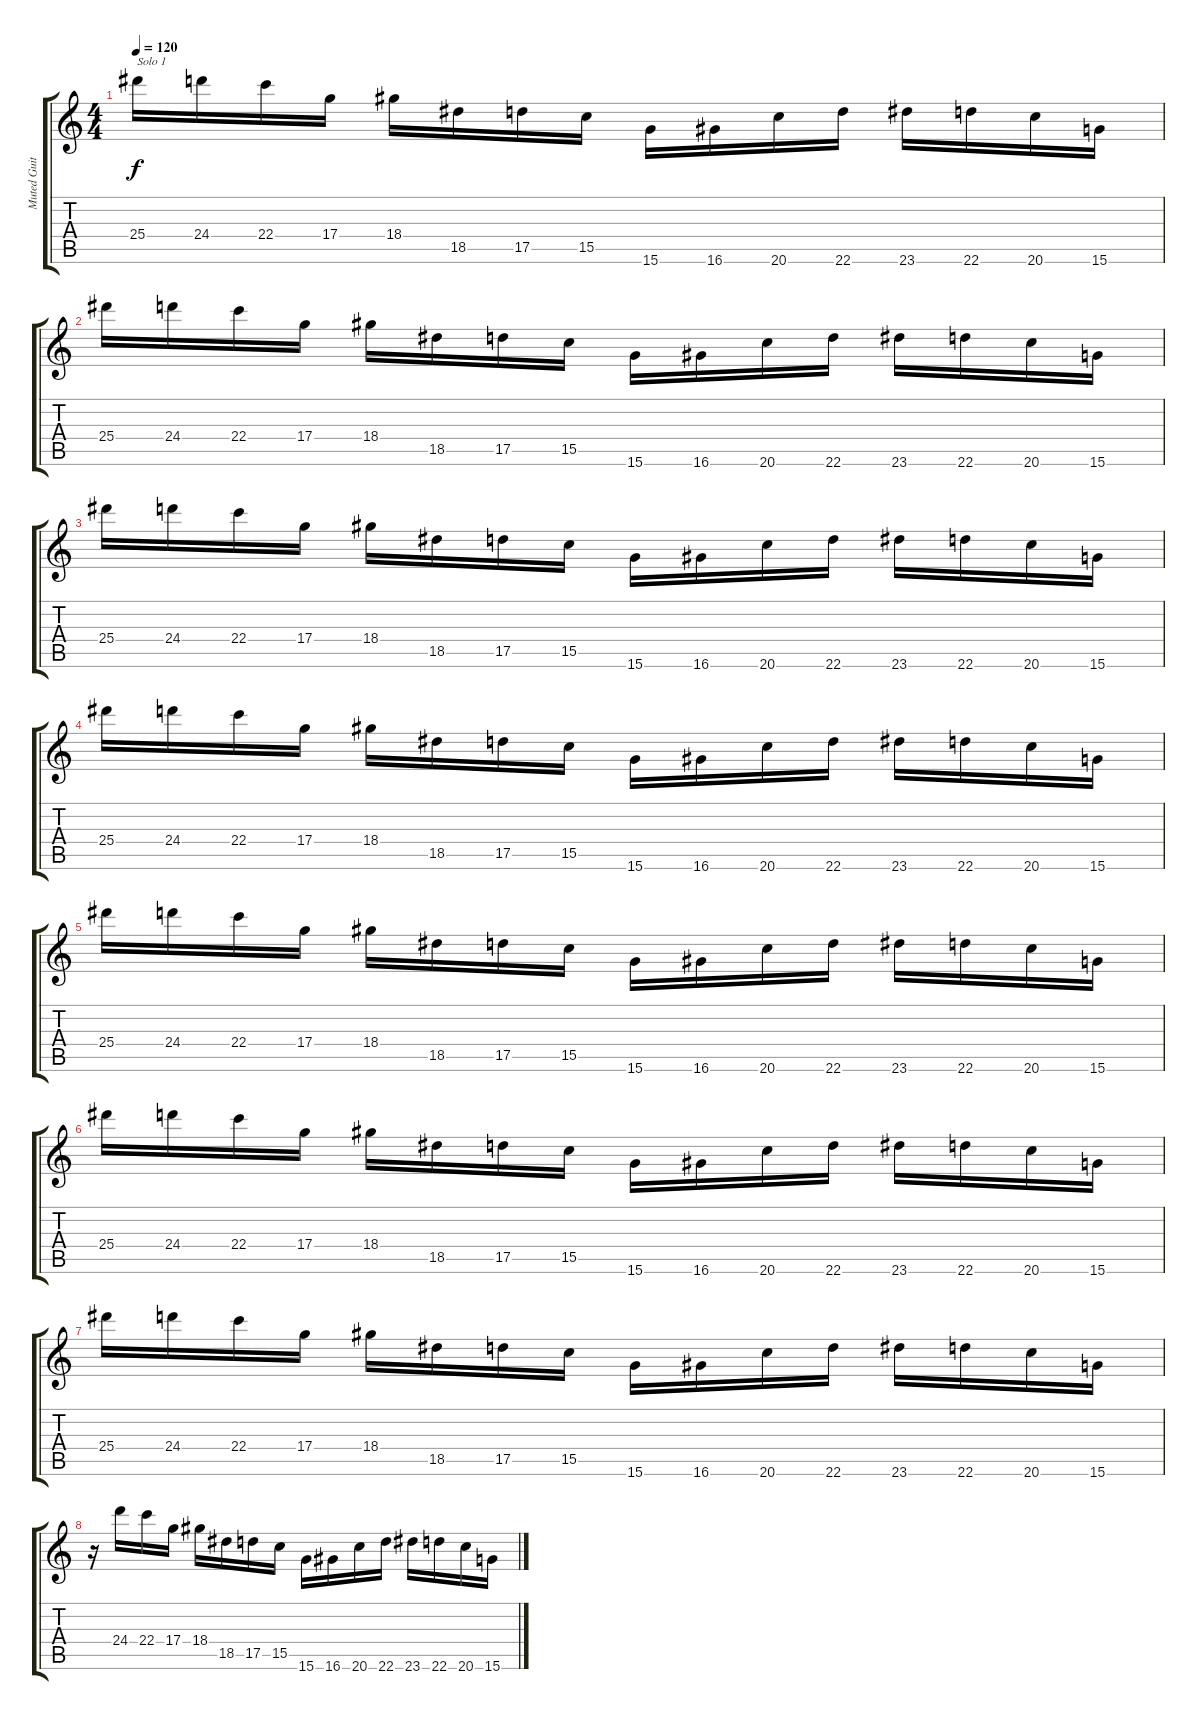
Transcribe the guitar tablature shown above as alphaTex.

\track ("Muted Guitar" "Muted Guit") {instrument electricguitarmuted}
\staff {score tabs}
\tuning (E4 B3 G3 D3 A2 E2) {hide}
\ts (4 4)
\tempo 120
\clef g2
\ks c
25.4.16{txt "Solo 1" dy f} 24.4.16 22.4.16 17.4.16 18.4.16 18.5.16 17.5.16 15.5.16 15.6.16 16.6.16 20.6.16 22.6.16 23.6.16 22.6.16 20.6.16 15.6.16 |
25.4.16 24.4.16 22.4.16 17.4.16 18.4.16 18.5.16 17.5.16 15.5.16 15.6.16 16.6.16 20.6.16 22.6.16 23.6.16 22.6.16 20.6.16 15.6.16 |
25.4.16 24.4.16 22.4.16 17.4.16 18.4.16 18.5.16 17.5.16 15.5.16 15.6.16 16.6.16 20.6.16 22.6.16 23.6.16 22.6.16 20.6.16 15.6.16 |
25.4.16 24.4.16 22.4.16 17.4.16 18.4.16 18.5.16 17.5.16 15.5.16 15.6.16 16.6.16 20.6.16 22.6.16 23.6.16 22.6.16 20.6.16 15.6.16 |
25.4.16 24.4.16 22.4.16 17.4.16 18.4.16 18.5.16 17.5.16 15.5.16 15.6.16 16.6.16 20.6.16 22.6.16 23.6.16 22.6.16 20.6.16 15.6.16 |
25.4.16 24.4.16 22.4.16 17.4.16 18.4.16 18.5.16 17.5.16 15.5.16 15.6.16 16.6.16 20.6.16 22.6.16 23.6.16 22.6.16 20.6.16 15.6.16 |
25.4.16 24.4.16 22.4.16 17.4.16 18.4.16 18.5.16 17.5.16 15.5.16 15.6.16 16.6.16 20.6.16 22.6.16 23.6.16 22.6.16 20.6.16 15.6.16 |
r.16 24.4.16 22.4.16 17.4.16 18.4.16 18.5.16 17.5.16 15.5.16 15.6.16 16.6.16 20.6.16 22.6.16 23.6.16 22.6.16 20.6.16 15.6.16
